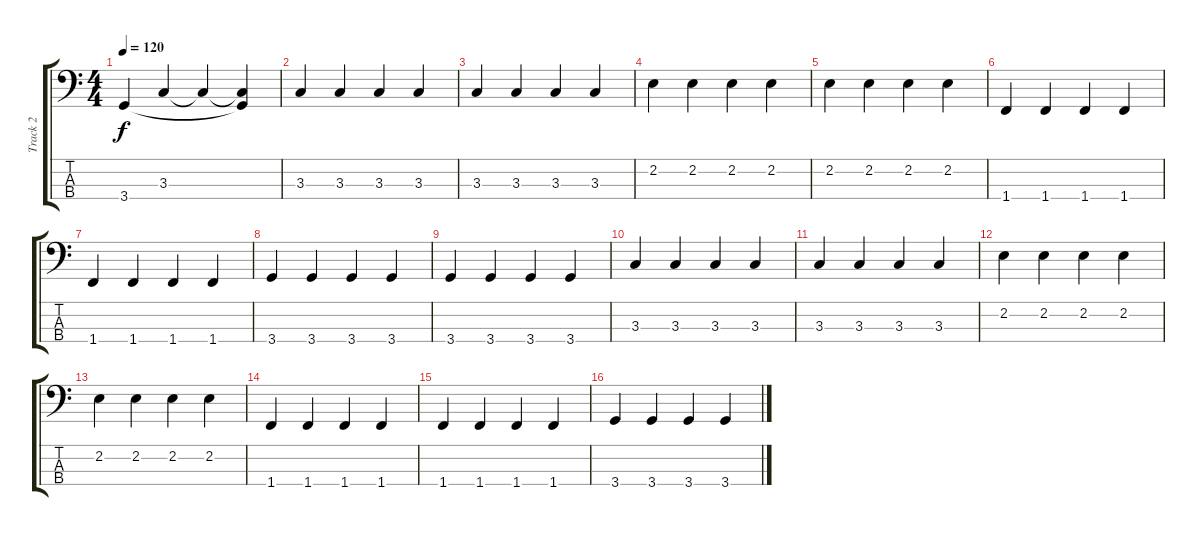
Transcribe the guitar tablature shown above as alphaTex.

\track ("Track 2" "Track 2") {instrument electricbassfinger}
\staff {score tabs}
\tuning (G2 D2 A1 E1) {hide}
\ts (4 4)
\tempo 120
\clef f4
\ks c
3.4.4{dy f} 3.3{t}.4 3.3{t}.4 (3.3{t} 3.4{t}).4 |
3.3.4 3.3.4 3.3.4 3.3.4 |
3.3.4 3.3.4 3.3.4 3.3.4 |
2.2.4 2.2.4 2.2.4 2.2.4 |
2.2.4 2.2.4 2.2.4 2.2.4 |
1.4.4 1.4.4 1.4.4 1.4.4 |
1.4.4 1.4.4 1.4.4 1.4.4 |
3.4.4 3.4.4 3.4.4 3.4.4 |
3.4.4 3.4.4 3.4.4 3.4.4 |
3.3.4 3.3.4 3.3.4 3.3.4 |
3.3.4 3.3.4 3.3.4 3.3.4 |
2.2.4 2.2.4 2.2.4 2.2.4 |
2.2.4 2.2.4 2.2.4 2.2.4 |
1.4.4 1.4.4 1.4.4 1.4.4 |
1.4.4 1.4.4 1.4.4 1.4.4 |
3.4.4 3.4.4 3.4.4 3.4.4
